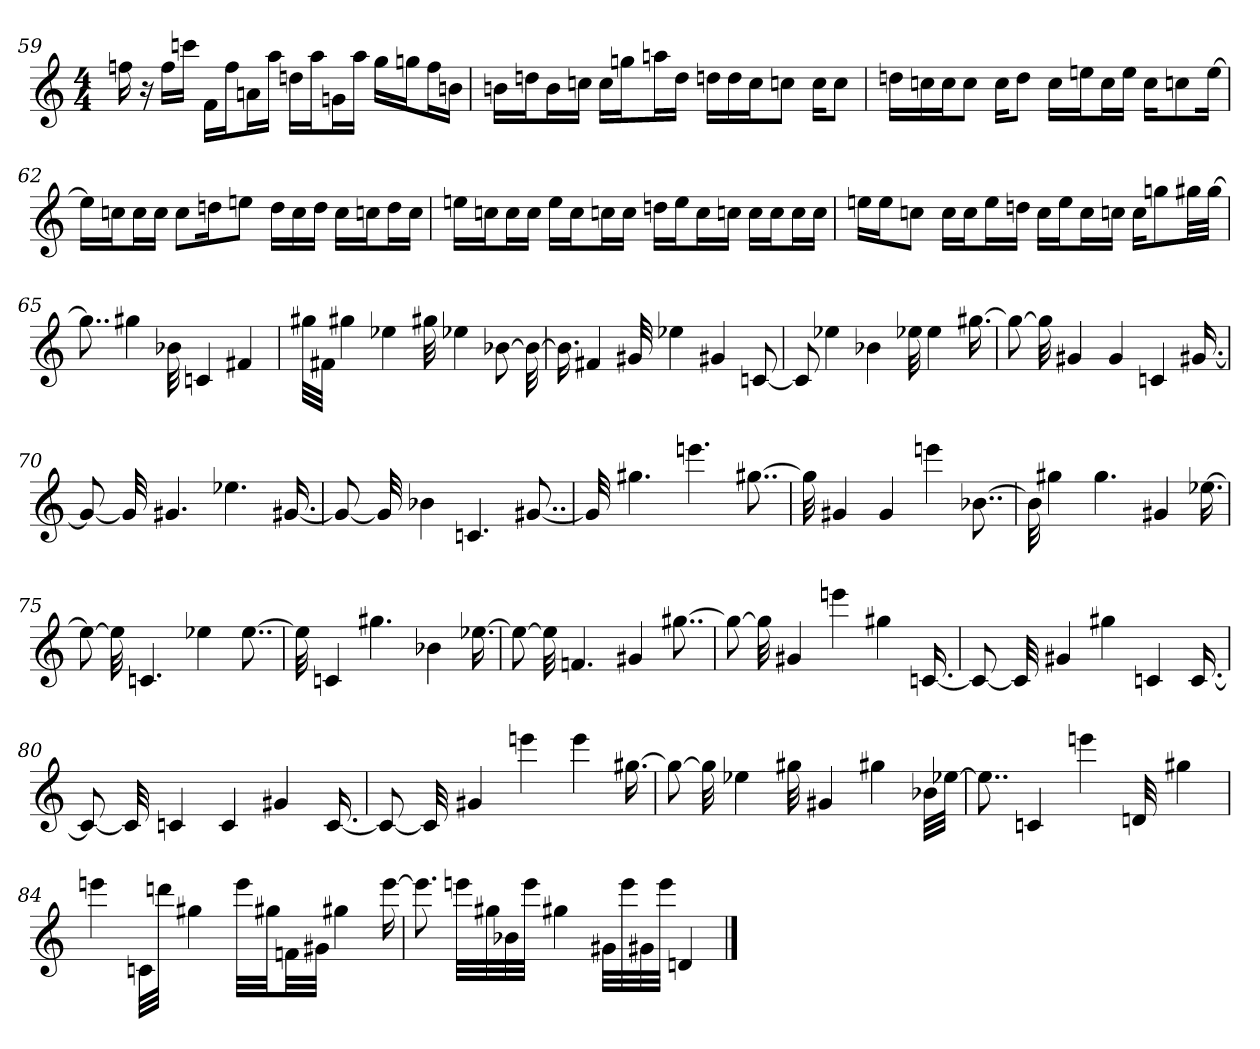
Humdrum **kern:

**kern
*part1
*staff1
*clefG2
*M4/4
=59
16ffn
16r
16ff\LL
16cccn\JJ
16f\LL
16ff\J
16an\L
16aa\JJ
16ddn\LL
16aa\J
16gn\L
16aa\JJ
16gg\LL
16ggn\J
16ff\L
16bn\JJ
=60
16bn\LL
16ddn\J
16b\L
16ccn\JJ
16cc\LL
16ggn\J
16aan\L
16dd\JJ
16ddn\LL
16dd\J
16cc\K
8ccn\J
16cc\KL
8cc\J
=61
16ddn\LL
16ccn\J
16cc\K
8cc\J
16cc\KL
8dd\J
16cc\LL
16een\J
16cc\L
16ee\JJ
16cc\KL
8ccn\
[16ee\Jk
=62
16ee\LL]
16ccn\J
16cc\L
16cc\JJ
8cc\L
16ddn\K
8een\J
16dd\LL
16cc\
16dd\JJ
16cc\LL
16ccn\J
16dd\L
16cc\JJ
=63
16een\LL
16ccn\J
16cc\L
16cc\JJ
16ee\LL
16cc\J
16ccn\L
16cc\JJ
16ddn\LL
16ee\J
16cc\L
16ccn\JJ
16cc\LL
16cc\J
16cc\L
16cc\JJ
=64
16een\LL
16ee\J
8ccn\J
16cc\LL
16cc\J
16ee\L
16ddn\JJ
16cc\LL
16ee\J
16cc\L
16ccn\JJ
16cc\KL
8ggn\
32gg#X\LL
[32gg#\JJJ
=65
8..gg#]
4gg#X
32b-X
4cn
4f#X
=66
32gg#X\LLL
32f#X\JJJ
4gg#X
4ee-X
32gg#X
4ee-X
[8b-X
32b-_
=67
16.b-]
4f#X
32g#X
4ee-X
4g#X
[8cn
=68
8c]
4ee-X
4b-X
32ee-X
4ee-
[16.gg#X
=69
8gg#_
32gg#]
4g#X
4g#
4cn
[16.g#X
=70
8g#_
32g#]
4.g#X
4.ee-X
[16.g#X
=71
8g#_
32g#]
4b-X
4.cn
[8..g#X
=72
32g#]
4.gg#X
4.eeen
[8..gg#X
=73
32gg#]
4g#X
4g#
4eeen
[8..b-X
=74
32b-]
4gg#X
4.gg#
4g#X
[16.ee-X
=75
8ee-_
32ee-]
4.cn
4ee-X
[8..ee-
=76
32ee-]
4cn
4.gg#X
4b-X
[16.ee-X
=77
8ee-_
32ee-]
4.fn
4g#X
[8..gg#X
=78
8gg#_
32gg#]
4g#X
4eeen
4gg#X
[16.cn
=79
8c_
32c]
4g#X
4gg#X
4cn
[16.c
=80
8c_
32c]
4cn
4c
4g#X
[16.c
=81
8c_
32c]
4g#X
4eeen
4eee
[16.gg#X
=82
8gg#_
32gg#]
4ee-X
32gg#X
4g#X
4gg#X
32b-X\LLL
[32ee-X\JJJ
=83
8..ee-]
4cn
4eeen
32dn
4gg#X
=84
4eeen
32cn\LLL
32dddn\JJJ
4gg#X
32eee\LLL
32gg#X\JJ
32fn\LL
32g#X\JJJ
4gg#X
[16eee
=85
8.eee]
32eeen\LLL
32gg#X\
32b-X\
32eee\JJJ
4gg#X
32g#X\LLL
32eee\
32g#X\
32eee\JJJ
4dn
==
*-
